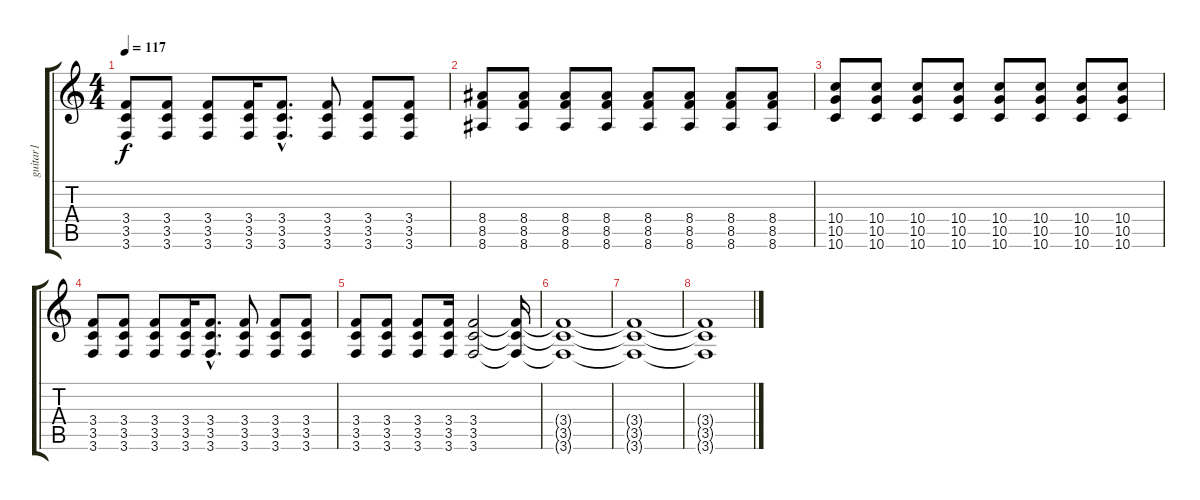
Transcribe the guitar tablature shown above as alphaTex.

\track ("guitar1" "guitar1") {instrument distortionguitar}
\staff {score tabs}
\tuning (E4 B3 G3 D3 A2 D2) {hide}
\ts (4 4)
\tempo 117
\clef g2
\ks c
(3.4 3.5 3.6).8{dy f} (3.4 3.5 3.6).8 (3.4 3.5 3.6).8 (3.4 3.5 3.6).16 (3.4{hac} 3.5{hac} 3.6{hac}).8{d} (3.4 3.5 3.6).8 (3.4 3.5 3.6).8 (3.4 3.5 3.6).8 |
(8.4 8.5 8.6).8 (8.4 8.5 8.6).8 (8.4 8.5 8.6).8 (8.4 8.5 8.6).8 (8.4 8.5 8.6).8 (8.4 8.5 8.6).8 (8.4 8.5 8.6).8 (8.4 8.5 8.6).8 |
(10.4 10.5 10.6).8 (10.4 10.5 10.6).8 (10.4 10.5 10.6).8 (10.4 10.5 10.6).8 (10.4 10.5 10.6).8 (10.4 10.5 10.6).8 (10.4 10.5 10.6).8 (10.4 10.5 10.6).8 |
(3.4 3.5 3.6).8 (3.4 3.5 3.6).8 (3.4 3.5 3.6).8 (3.4 3.5 3.6).16 (3.4{hac} 3.5{hac} 3.6{hac}).8{d} (3.4 3.5 3.6).8 (3.4 3.5 3.6).8 (3.4 3.5 3.6).8 |
(3.4 3.5 3.6).8 (3.4 3.5 3.6).8 (3.4 3.5 3.6).8 (3.4 3.5 3.6).16 (3.4 3.5 3.6).2 (3.4{t} 3.5{t} 3.6{t}).16 |
(3.4{t} 3.5{t} 3.6{t}).1{volume 5} |
(3.4{t} 3.5{t} 3.6{t}).1 |
(3.4{t} 3.5{t} 3.6{t}).1
